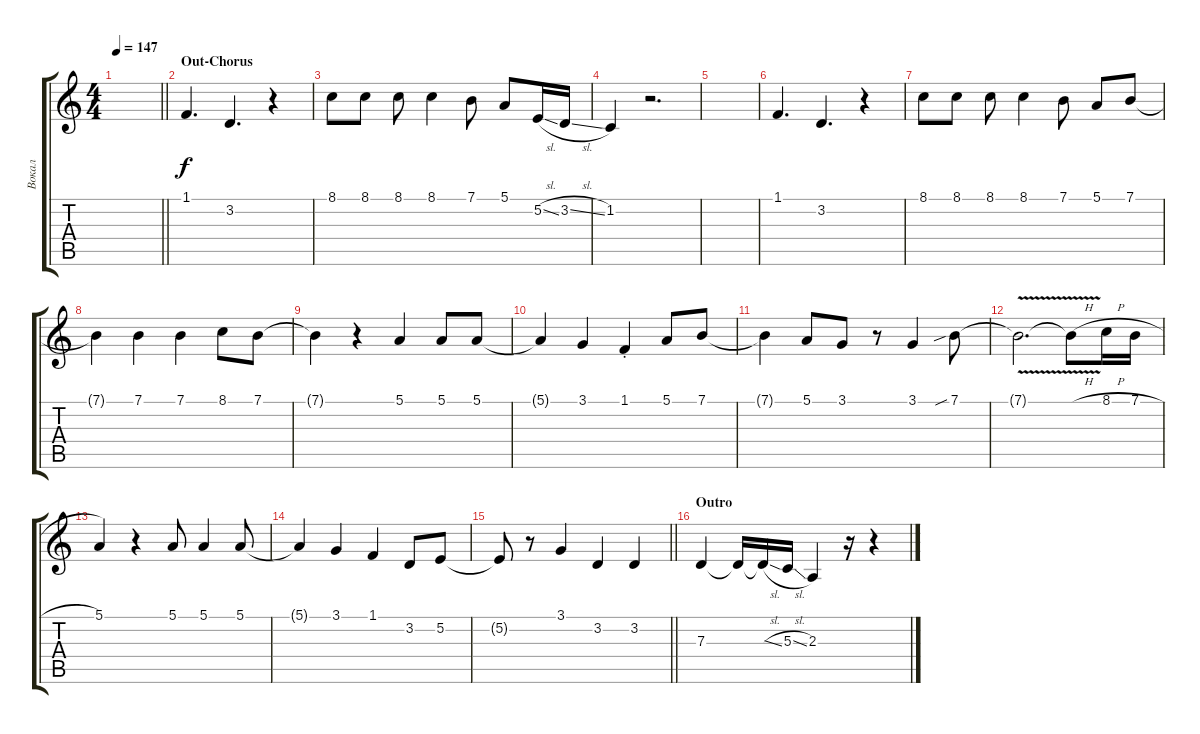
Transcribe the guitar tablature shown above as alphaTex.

\track ("Вокал" "Вокал") {instrument trumpet}
\staff {score tabs}
\tuning (E4 B3 G3 D3 A2 E2) {hide}
\ts (4 4)
\tempo 147
\clef g2
\barLineRight lightlight
\ks c
|
\section ("" "Out-Chorus")
1.1.4{d dy f} 3.2.4{d} r.4 |
8.1.8 8.1.8 8.1.8 8.1.4 7.1.8 5.1.8 5.2{sl}.16 3.2{sl}.16 |
1.2.4 r.2{d} |
|
1.1.4{d} 3.2.4{d} r.4 |
8.1.8 8.1.8 8.1.8 8.1.4 7.1.8 5.1.8 7.1.8 |
7.1{t}.4 7.1.4 7.1.4 8.1.8 7.1.8 |
7.1{t}.4 r.4 5.1.4 5.1.8 5.1.8 |
5.1{t}.4 3.1.4 1.1{st}.4 5.1.8 7.1.8 |
7.1{t}.4 5.1.8 3.1.8 r.8 3.1.4 7.1{sib}.8 |
7.1{v t}.2{d} 7.1{h t}.8 8.1{h}.16 7.1{h}.16 |
5.1.4 r.4 5.1.8 5.1.4 5.1.8 |
5.1{t}.4 3.1.4 1.1.4 3.2.8 5.2.8 |
\barLineRight lightlight
5.2{t}.8 r.8 3.1.4 3.2.4 3.2.4 |
\section ("" "Outro")
7.3.4 7.3{t}.16 7.3{sl t}.16 5.3{sl}.16 2.3.4 r.16 r.4
